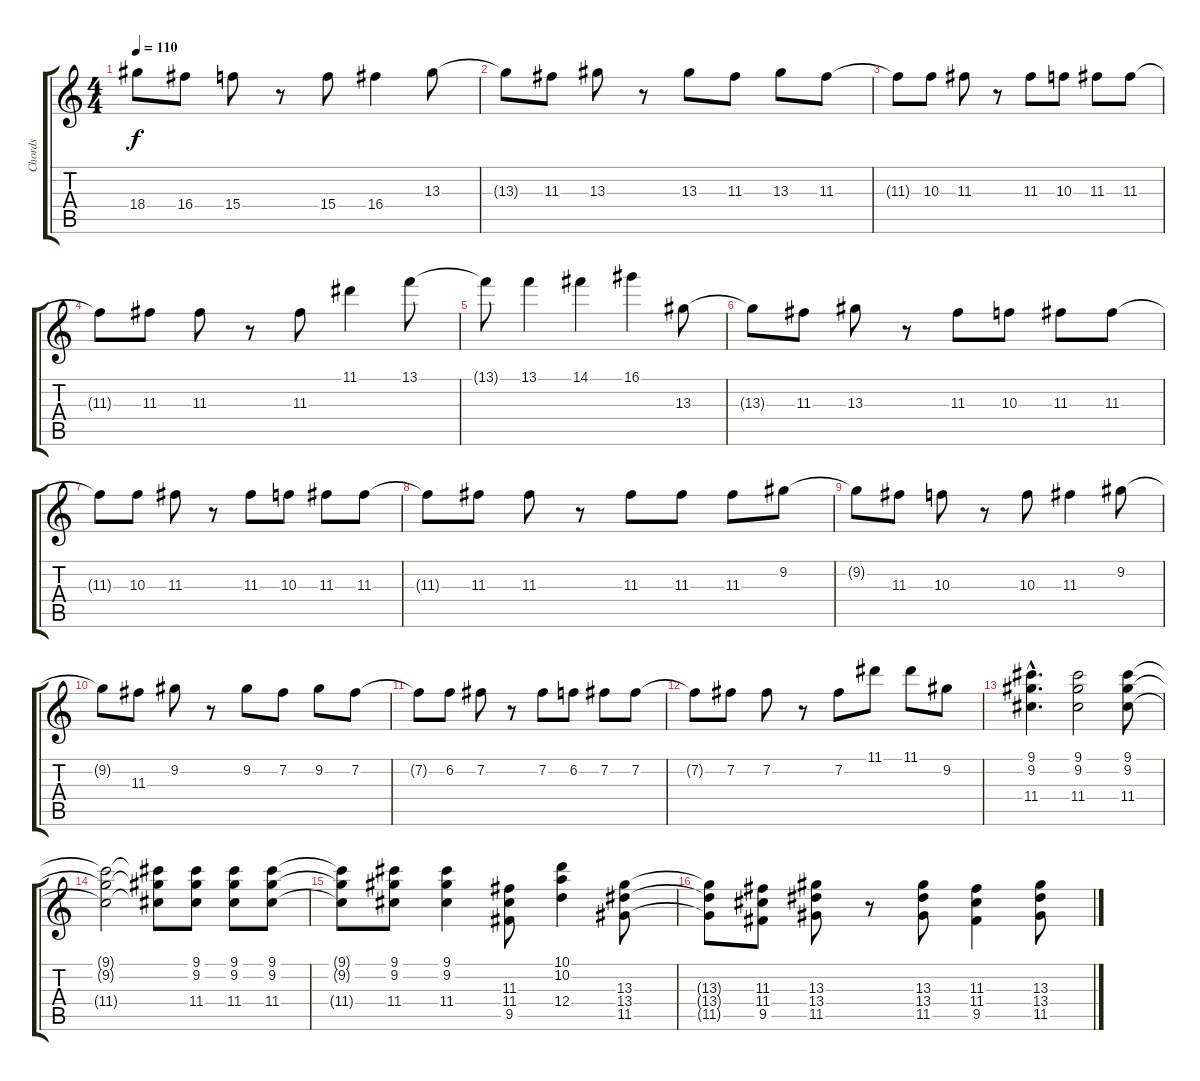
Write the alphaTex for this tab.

\track ("Chords" "Chords") {instrument overdrivenguitar}
\staff {score tabs}
\tuning (E4 B3 G3 D3 A2 E2) {hide}
\ts (4 4)
\tempo 110
\clef g2
\ks c
18.4{t}.8{dy f} 16.4.8 15.4.8 r.8 15.4.8 16.4.4 13.3.8 |
13.3{t}.8 11.3.8 13.3.8 r.8 13.3.8 11.3.8 13.3.8 11.3.8 |
11.3{t}.8 10.3.8 11.3.8 r.8 11.3.8 10.3.8 11.3.8 11.3.8 |
11.3{t}.8 11.3.8 11.3.8 r.8 11.3.8 11.1.4 13.1.8 |
13.1{t}.8 13.1.4 14.1.4 16.1.4 13.3.8 |
13.3{t}.8 11.3.8 13.3.8 r.8 11.3.8 10.3.8 11.3.8 11.3.8 |
11.3{t}.8 10.3.8 11.3.8 r.8 11.3.8 10.3.8 11.3.8 11.3.8 |
11.3{t}.8 11.3.8 11.3.8 r.8 11.3.8 11.3.8 11.3.8 9.2.8 |
9.2{t}.8 11.3.8 10.3.8 r.8 10.3.8 11.3.4 9.2.8 |
9.2{t}.8 11.3.8 9.2.8 r.8 9.2.8 7.2.8 9.2.8 7.2.8 |
7.2{t}.8 6.2.8 7.2.8 r.8 7.2.8 6.2.8 7.2.8 7.2.8 |
7.2{t}.8 7.2.8 7.2.8 r.8 7.2.8 11.1.8 11.1.8 9.2.8 |
(9.1{hac} 9.2{hac} 11.4{hac}).4{d} (9.1 9.2 11.4).2 (9.1 9.2 11.4).8 |
(9.1{t} 9.2{t} 11.4{t}).2 (9.1{t} 9.2{t} 11.4{t}).8 (9.1 9.2 11.4).8 (9.1 9.2 11.4).8 (9.1 9.2 11.4).8 |
(9.1{t} 9.2{t} 11.4{t}).8 (9.1 9.2 11.4).8 (9.1 9.2 11.4).4 (11.3 11.4 9.5).8 (10.1 10.2 12.4).4 (13.3 13.4 11.5).8 |
(13.3{t} 13.4{t} 11.5{t}).8 (11.3 11.4 9.5).8 (13.3 13.4 11.5).8 r.8 (13.3 13.4 11.5).8 (11.3 11.4 9.5).4 (13.3 13.4 11.5).8
